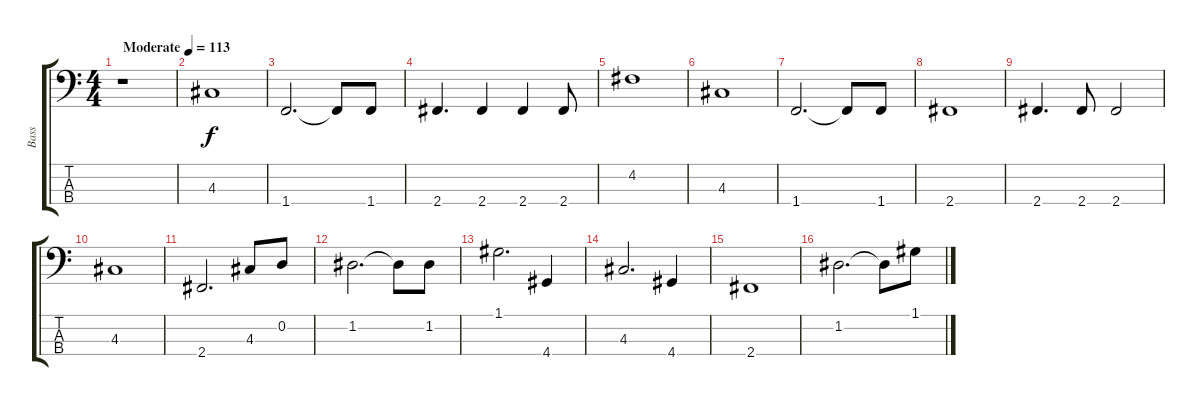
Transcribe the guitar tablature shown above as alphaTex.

\track ("Bass" "Bass") {instrument fretlessbass}
\staff {score tabs}
\tuning (G2 D2 A1 E1) {hide}
\ts (4 4)
\tempo (113 "Moderate")
\clef f4
\ks c
r.1{dy f instrument fretlessbass} |
4.3.1 |
1.4.2{d} 1.4{t}.8 1.4.8 |
2.4.4{d} 2.4.4 2.4.4 2.4.8 |
4.2.1 |
4.3.1 |
1.4.2{d} 1.4{t}.8 1.4.8 |
2.4.1 |
2.4.4{d} 2.4.8 2.4.2 |
4.3.1 |
2.4.2{d} 4.3.8 0.2.8 |
1.2.2{d} 1.2{t}.8 1.2.8 |
1.1.2{d} 4.4.4 |
4.3.2{d} 4.4.4 |
2.4.1 |
1.2.2{d} 1.2{t}.8 1.1.8
